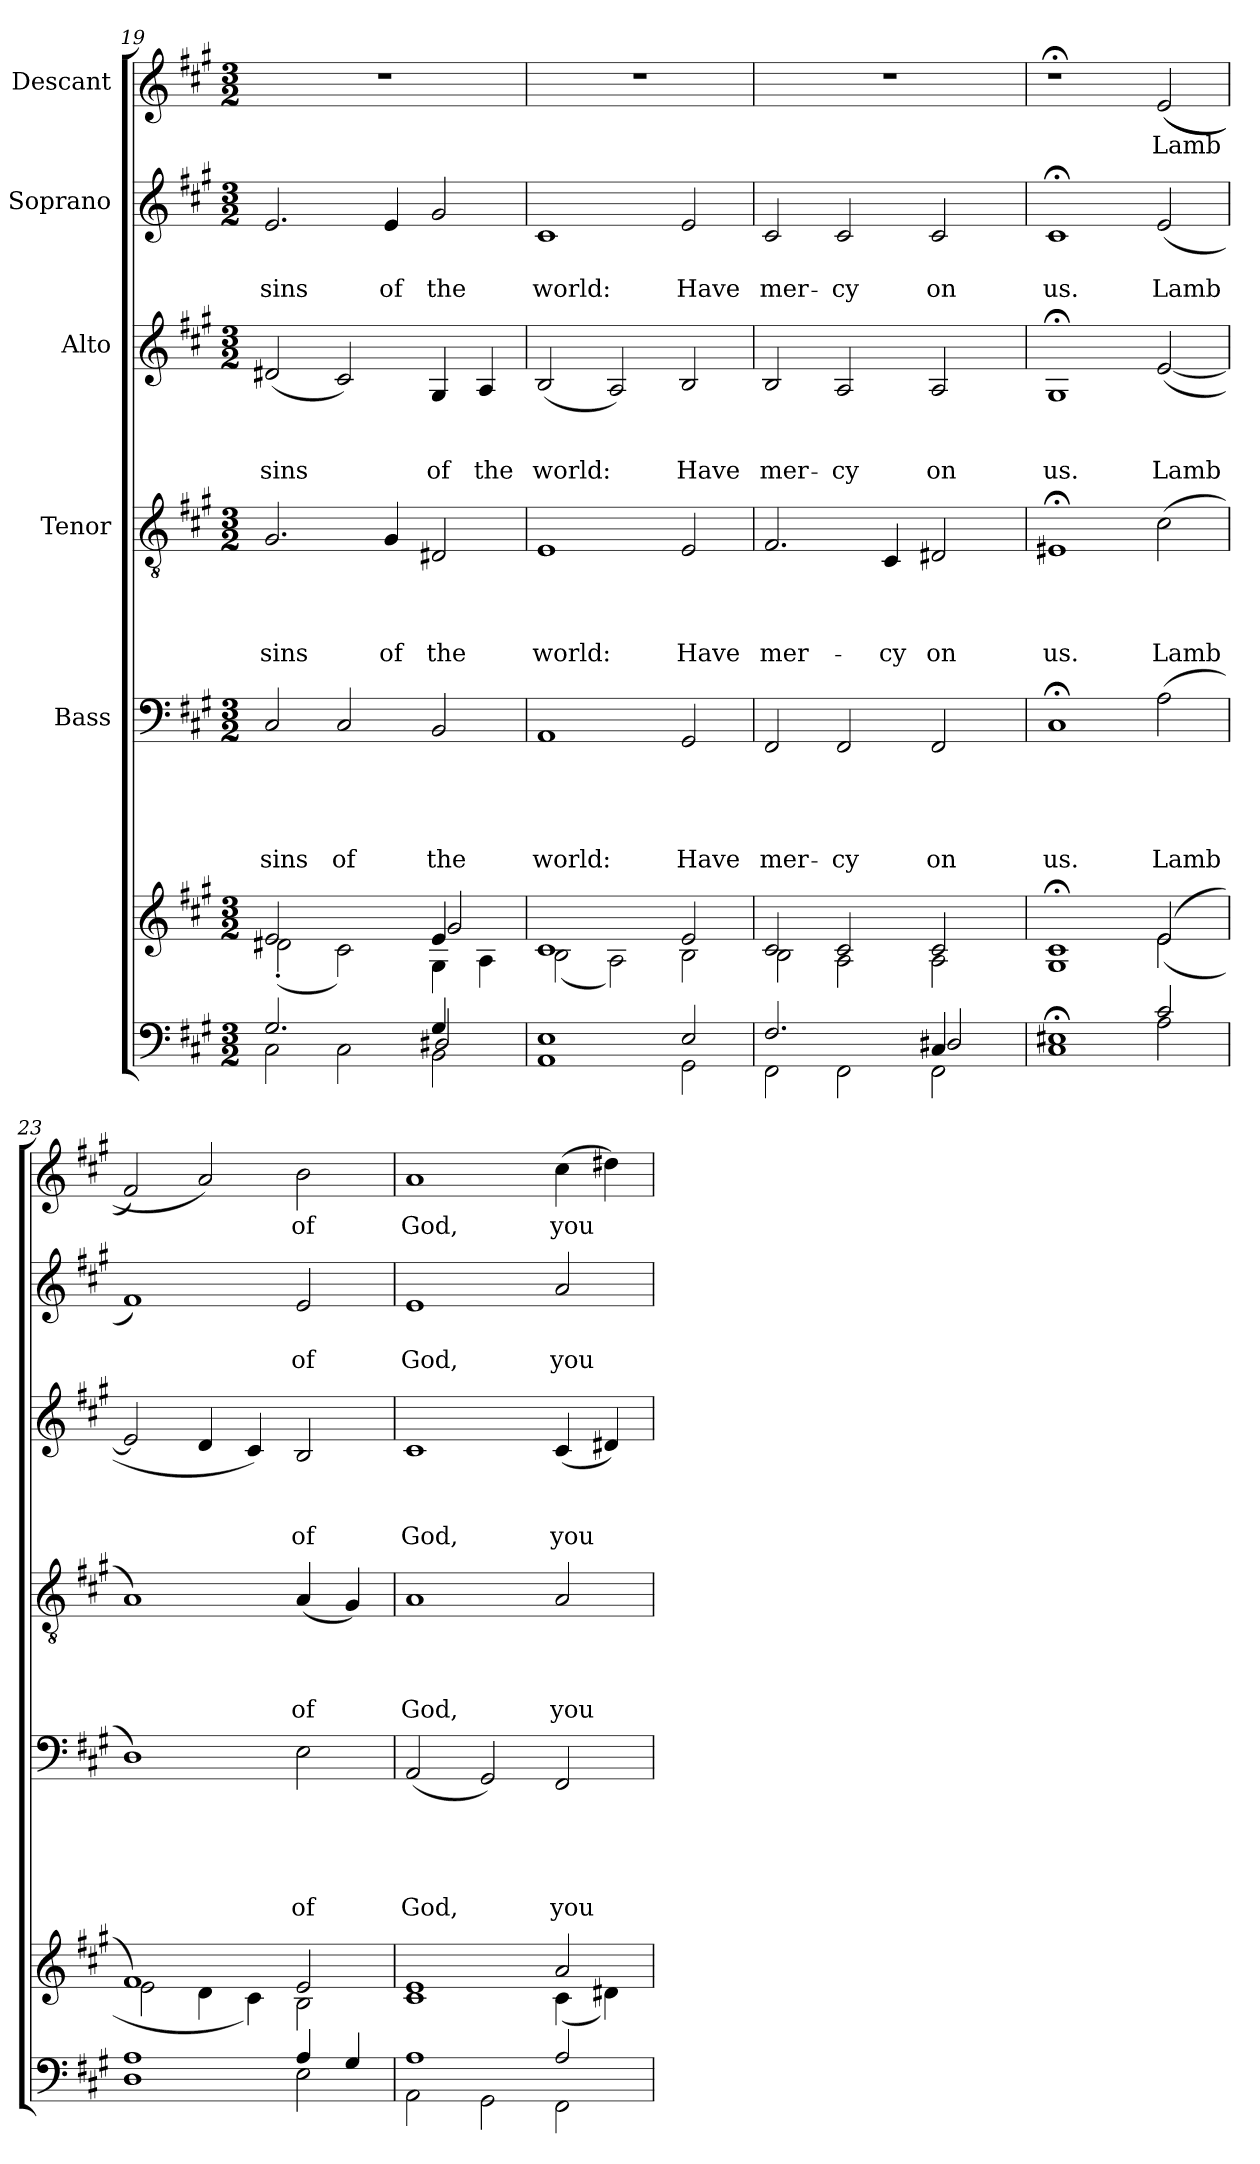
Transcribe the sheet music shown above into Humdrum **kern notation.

**kern	**kern	**kern	**text	**text	**text	**text	**text	**kern	**text	**text	**text	**text	**kern	**text	**text	**text	**kern	**text	**text	**kern	**text
*part6	*part6	*part5	*part5	*part5	*part5	*part5	*part5	*part4	*part4	*part4	*part4	*part4	*part3	*part3	*part3	*part3	*part2	*part2	*part2	*part1	*part1
*staff7	*staff6	*staff5	*staff5	*staff5	*staff5	*staff5	*staff5	*staff4	*staff4	*staff4	*staff4	*staff4	*staff3	*staff3	*staff3	*staff3	*staff2	*staff2	*staff2	*staff1	*staff1
*	*	*I"Bass	*	*	*	*	*	*I"Tenor	*	*	*	*	*I"Alto	*	*	*	*I"Soprano	*	*	*I"Descant	*
!!LO:PB:g=z
*clefF4	*clefG2	*clefF4	*	*	*	*	*	*clefGv2	*	*	*	*	*clefG2	*	*	*	*clefG2	*	*	*clefG2	*
*k[f#c#g#]	*k[f#c#g#]	*k[f#c#g#]	*	*	*	*	*	*k[f#c#g#]	*	*	*	*	*k[f#c#g#]	*	*	*	*k[f#c#g#]	*	*	*k[f#c#g#]	*
*A:	*A:	*A:	*	*	*	*	*	*A:	*	*	*	*	*A:	*	*	*	*A:	*	*	*A:	*
*M3/2	*M3/2	*M3/2	*	*	*	*	*	*M3/2	*	*	*	*	*M3/2	*	*	*	*M3/2	*	*	*M3/2	*
=19	=19	=19	=19	=19	=19	=19	=19	=19	=19	=19	=19	=19	=19	=19	=19	=19	=19	=19	=19	=19	=19
*^	*^	*	*	*	*	*	*	*	*	*	*	*	*	*	*	*	*	*	*	*	*
*	*^	*	*^	*	*	*	*	*	*	*	*	*	*	*	*	*	*	*	*	*	*	*	*
*	*	*^	*	*	*^	*	*	*	*	*	*	*	*	*	*	*	*	*	*	*	*	*	*	*	*
!	!	!	!	!	!	!	!	!	!	!	!	!	!LO:LY:b	!	!	!	!	!LO:LY:b	!	!	!	!LO:LY:b	!	!	!LO:LY:b	!LO:N:vis=1	!
2.G#/	2C#\	1ryy	1ryy	2e/	(<2d#X'<\	1ryy	1ryy	2C#/	.	.	.	.	sins	2.G#/	.	.	.	sins	(<2d#X/	.	.	sins	2.e/	.	sins	1.r	.
!	!	!	!	!	!	!	!	!	!	!	!	!	!LO:LY:b	!	!	!	!	!	!	!	!	!	!	!	!	!	!
.	2C#\	.	.	1ryy	2c#\)	.	.	2C#/	.	.	.	.	of	.	.	.	.	.	2c#/)	.	.	.	.	.	.	.	.
!	!	!	!	!	!	!	!	!	!	!	!	!	!	!	!	!	!	!LO:LY:b	!	!	!	!	!	!	!LO:LY:b	!	!
2.ryy	.	.	.	.	.	.	.	.	.	.	.	.	.	4G#/	.	.	.	of	.	.	.	.	4e/	.	of	.	.
!	!	!	!	!	!	!	!	!	!	!	!	!	!LO:LY:b	!	!	!	!	!LO:LY:b	!	!	!	!LO:LY:b	!	!	!LO:LY:b	!	!
.	4G#/	2D#X/	2BB\	.	4e/	2g#/	4G#\	2BB/	.	.	.	.	the	2D#X/	.	.	.	the	4G#/	.	.	of	2g#/	.	the	.	.
!	!	!	!	!	!	!	!	!	!	!	!	!	!	!	!	!	!	!	!	!	!	!LO:LY:b	!	!	!	!	!
.	4ryy	.	.	.	4ryy	.	4A\	.	.	.	.	.	.	.	.	.	.	.	4A/	.	.	the	.	.	.	.	.
*	*v	*v	*v	*	*	*	*	*	*	*	*	*	*	*	*	*	*	*	*	*	*	*	*	*	*	*	*
=20	=20	=20	=20	=20	=20	=20	=20	=20	=20	=20	=20	=20	=20	=20	=20	=20	=20	=20	=20	=20	=20	=20	=20	=20	=20
!	!	!	!	!	!	!	!	!	!	!	!LO:LY:b	!	!	!	!	!LO:LY:b	!	!	!	!LO:LY:b	!	!	!LO:LY:b	!LO:N:vis=1	!
*	*	*	*v	*v	*v	*	*	*	*	*	*	*	*	*	*	*	*	*	*	*	*	*	*	*	*
1E	1AA	1c#	(<2B\	1AA	.	.	.	.	world:	1E	.	.	.	world:	(<2B/	.	.	world:	1c#	.	world:	1.r	.
.	.	.	2A\)	.	.	.	.	.	.	.	.	.	.	.	2A/)	.	.	.	.	.	.	.	.
!	!	!	!	!	!	!	!	!	!LO:LY:b	!	!	!	!	!LO:LY:b	!	!	!	!LO:LY:b	!	!	!LO:LY:b	!	!
2E/	2GG#\	2e/	2B\	2GG#/	.	.	.	.	Have	2E/	.	.	.	Have	2B/	.	.	Have	2e/	.	Have	.	.
=21	=21	=21	=21	=21	=21	=21	=21	=21	=21	=21	=21	=21	=21	=21	=21	=21	=21	=21	=21	=21	=21	=21	=21
*^	*^	*	*	*	*	*	*	*	*	*	*	*	*	*	*	*	*	*	*	*	*	*	*
!	!	!	!	!	!	!	!	!	!	!	!LO:LY:b	!	!	!	!	!LO:LY:b	!	!	!	!LO:LY:b	!	!	!LO:LY:b	!LO:N:vis=1	!
2.F#/	2FF#\	1ryy	1ryy	2c#/	2B\	2FF#/	.	.	.	.	mer-	2.F#/	.	.	.	mer-	2B/	.	.	mer-	2c#/	.	mer-	1.r	.
!	!	!	!	!	!	!	!	!	!	!	!LO:LY:b:rj	!	!	!	!	!	!	!	!	!LO:LY:b:rj	!	!	!LO:LY:b:rj	!	!
.	2FF#\	.	.	2c#/	2A\	2FF#/	.	.	.	.	-cy	.	.	.	.	.	2A/	.	.	-cy	2c#/	.	-cy	.	.
!	!	!	!	!	!	!	!	!	!	!	!	!	!	!	!	!LO:LY:b	!	!	!	!	!	!	!	!	!
2.ryy	.	.	.	.	.	.	.	.	.	.	.	4C#/	.	.	.	-cy	.	.	.	.	.	.	.	.	.
!	!	!	!	!	!	!	!	!	!	!	!LO:LY:b	!	!	!	!	!LO:LY:b	!	!	!	!LO:LY:b	!	!	!LO:LY:b	!	!
.	4C#/	2D#X/	2FF#\	2c#/	2A\	2FF#/	.	.	.	.	on	2D#X/	.	.	.	on	2A/	.	.	on	2c#/	.	on	.	.
.	4ryy	.	.	.	.	.	.	.	.	.	.	.	.	.	.	.	.	.	.	.	.	.	.	.	.
*	*v	*v	*v	*	*	*	*	*	*	*	*	*	*	*	*	*	*	*	*	*	*	*	*	*	*
=22	=22	=22	=22	=22	=22	=22	=22	=22	=22	=22	=22	=22	=22	=22	=22	=22	=22	=22	=22	=22	=22	=22	=22
!	!	!	!	!	!	!	!	!	!LO:LY:b	!	!	!	!	!LO:LY:b	!	!	!	!LO:LY:b	!	!	!LO:LY:b	!	!
1E#X;<	1C#	1c#;<	1G#	1C#;	.	.	.	.	us.	1E#X;	.	.	.	us.	1G#;	.	.	us.	1c#;	.	us.	1r;<	.
!	!	!	!	!	!	!	!	!	!LO:LY:b	!	!	!	!	!LO:LY:b	!	!	!	!LO:LY:b	!	!	!LO:LY:b	!	!LO:LY:b
2c#/	2A\	(2e/	(<2e\	(>2A\	.	.	.	.	Lamb	(>2c#\	.	.	.	Lamb	(<[<2e/	.	.	Lamb	(<2e/	.	Lamb	(<(<2e/	Lamb
=23	=23	=23	=23	=23	=23	=23	=23	=23	=23	=23	=23	=23	=23	=23	=23	=23	=23	=23	=23	=23	=23	=23	=23
1A	1D	1f#)	2e\	1D)	.	.	.	.	.	1A)	.	.	.	.	2e/]	.	.	.	1f#)	.	.	2f#/)	.
.	.	.	4d\	.	.	.	.	.	.	.	.	.	.	.	4d/	.	.	.	.	.	.	2a/)	.
.	.	.	4c#\)	.	.	.	.	.	.	.	.	.	.	.	4c#/)	.	.	.	.	.	.	.	.
!	!	!	!	!	!	!	!	!	!LO:LY:b	!	!	!	!	!LO:LY:b	!	!	!	!LO:LY:b	!	!	!LO:LY:b	!	!LO:LY:b
4A/	2E\	2e/	2B\	2E\	.	.	.	.	of	(<4A/	.	.	.	of	2B/	.	.	of	2e/	.	of	2b\	of
4G#/	.	.	.	.	.	.	.	.	.	4G#/)	.	.	.	.	.	.	.	.	.	.	.	.	.
=24	=24	=24	=24	=24	=24	=24	=24	=24	=24	=24	=24	=24	=24	=24	=24	=24	=24	=24	=24	=24	=24	=24	=24
!	!	!	!	!	!	!	!	!	!LO:LY:b	!	!	!	!	!LO:LY:b	!	!	!	!LO:LY:b	!	!	!LO:LY:b	!	!LO:LY:b
1A	2AA\	1e	1c#	(<2AA/	.	.	.	.	God,	1A	.	.	.	God,	1c#	.	.	God,	1e	.	God,	1a	God,
.	2GG#\	.	.	2GG#/)	.	.	.	.	.	.	.	.	.	.	.	.	.	.	.	.	.	.	.
!	!	!	!	!	!	!	!	!	!LO:LY:b	!	!	!	!	!LO:LY:b	!	!	!	!LO:LY:b	!	!	!LO:LY:b	!	!LO:LY:b
2A/	2FF#\	2a/	(<4c#\	2FF#/	.	.	.	.	you	2A/	.	.	.	you	(<4c#/	.	.	you	2a/	.	you	(>4cc#\	you
.	.	.	4d#X\)	.	.	.	.	.	.	.	.	.	.	.	4d#X/)	.	.	.	.	.	.	4dd#X\)	.
*v	*v	*	*	*	*	*	*	*	*	*	*	*	*	*	*	*	*	*	*	*	*	*	*
*	*v	*v	*	*	*	*	*	*	*	*	*	*	*	*	*	*	*	*	*	*	*	*
=	=	=	=	=	=	=	=	=	=	=	=	=	=	=	=	=	=	=	=	=	=
*-	*-	*-	*-	*-	*-	*-	*-	*-	*-	*-	*-	*-	*-	*-	*-	*-	*-	*-	*-	*-	*-
